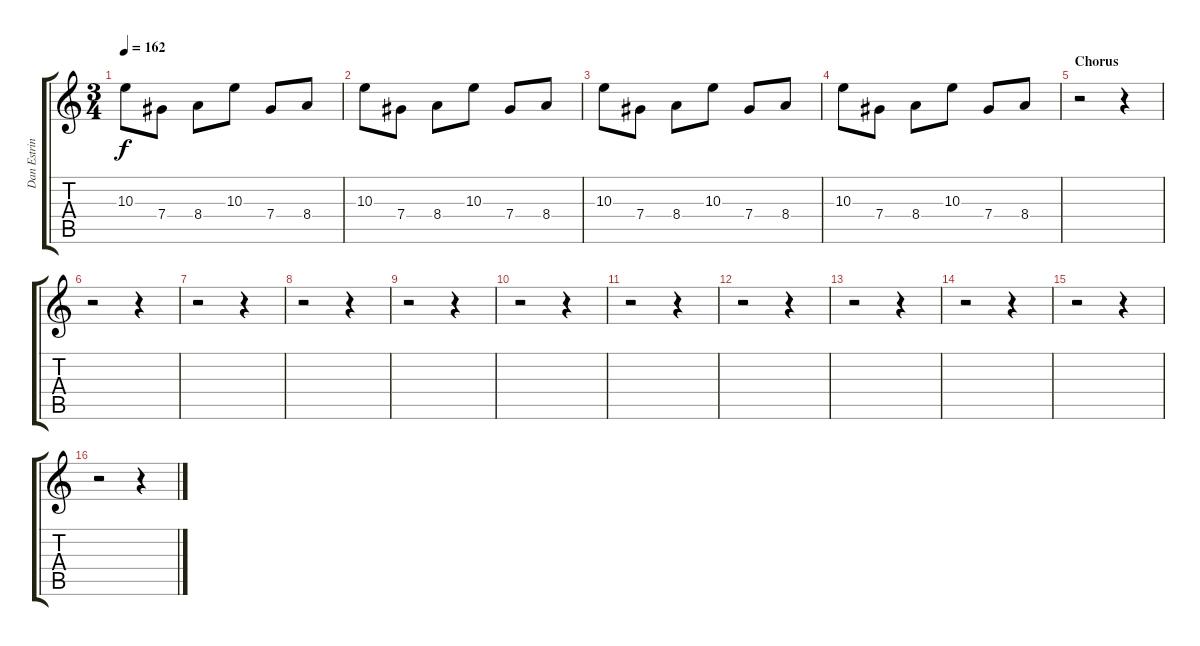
\track ("Dan Estrin (2°Guitar)" "Dan Estrin") {instrument acousticguitarsteel}
\staff {score tabs}
\tuning (Eb4 Bb3 Gb3 Db3 Ab2 Db2) {hide}
\ts (3 4)
\tempo 162
\clef g2
\ks c
10.3.8{dy f} 7.4.8 8.4.8 10.3.8 7.4.8 8.4.8 |
10.3.8 7.4.8 8.4.8 10.3.8 7.4.8 8.4.8 |
10.3.8 7.4.8 8.4.8 10.3.8 7.4.8 8.4.8 |
10.3.8 7.4.8 8.4.8 10.3.8 7.4.8 8.4.8 |
\section ("" "Chorus")
r.2 r.4 |
r.2 r.4 |
r.2 r.4 |
r.2 r.4 |
r.2 r.4 |
r.2 r.4 |
r.2 r.4 |
r.2 r.4 |
r.2 r.4 |
r.2 r.4 |
r.2 r.4 |
r.2 r.4
